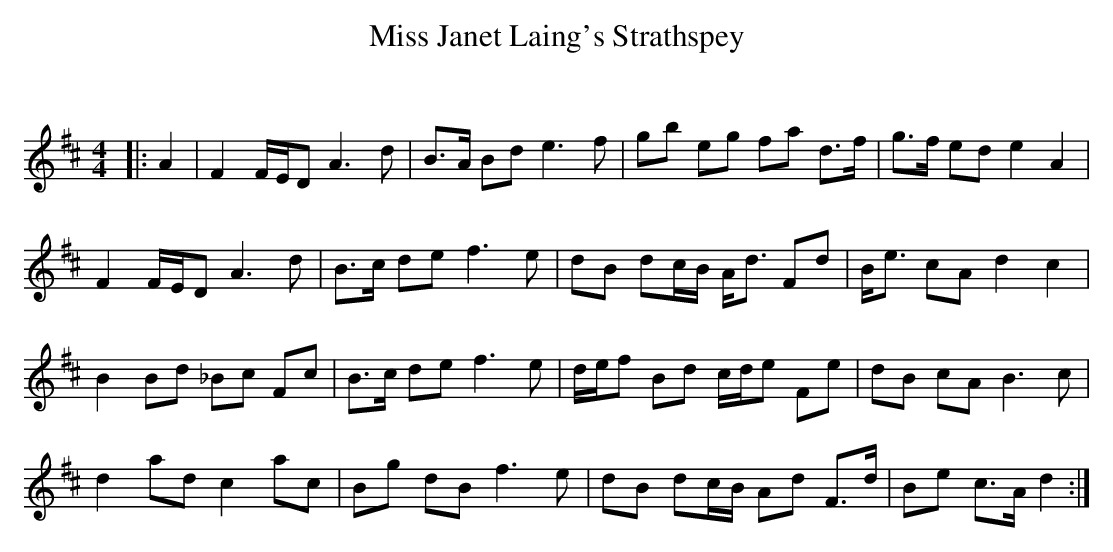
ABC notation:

X:1
T: Miss Janet Laing's Strathspey
C:
Q: 128
K:D
M:4/4
L:1/16
|:A4|F4 FED2 A6 d2|B3A B2d2 e6 f2|g2b2 e2g2 f2a2 d3f|g3f e2d2 e4 A4|
F4 FED2 A6 d2|B3c d2e2 f6 e2|d2B2 d2cB Ad3 F2d2|Be3 c2A2 d4 c4|
B4 B2d2 _B2c2 F2c2|B3c d2e2 f6 e2|def2 B2d2 cde2 F2e2|d2B2 c2A2 B6 c2|
d4 a2d2 c4 a2c2|B2g2 d2B2 f6 e2|d2B2 d2cB A2d2 F3d|B2e2 c3A d4:|
